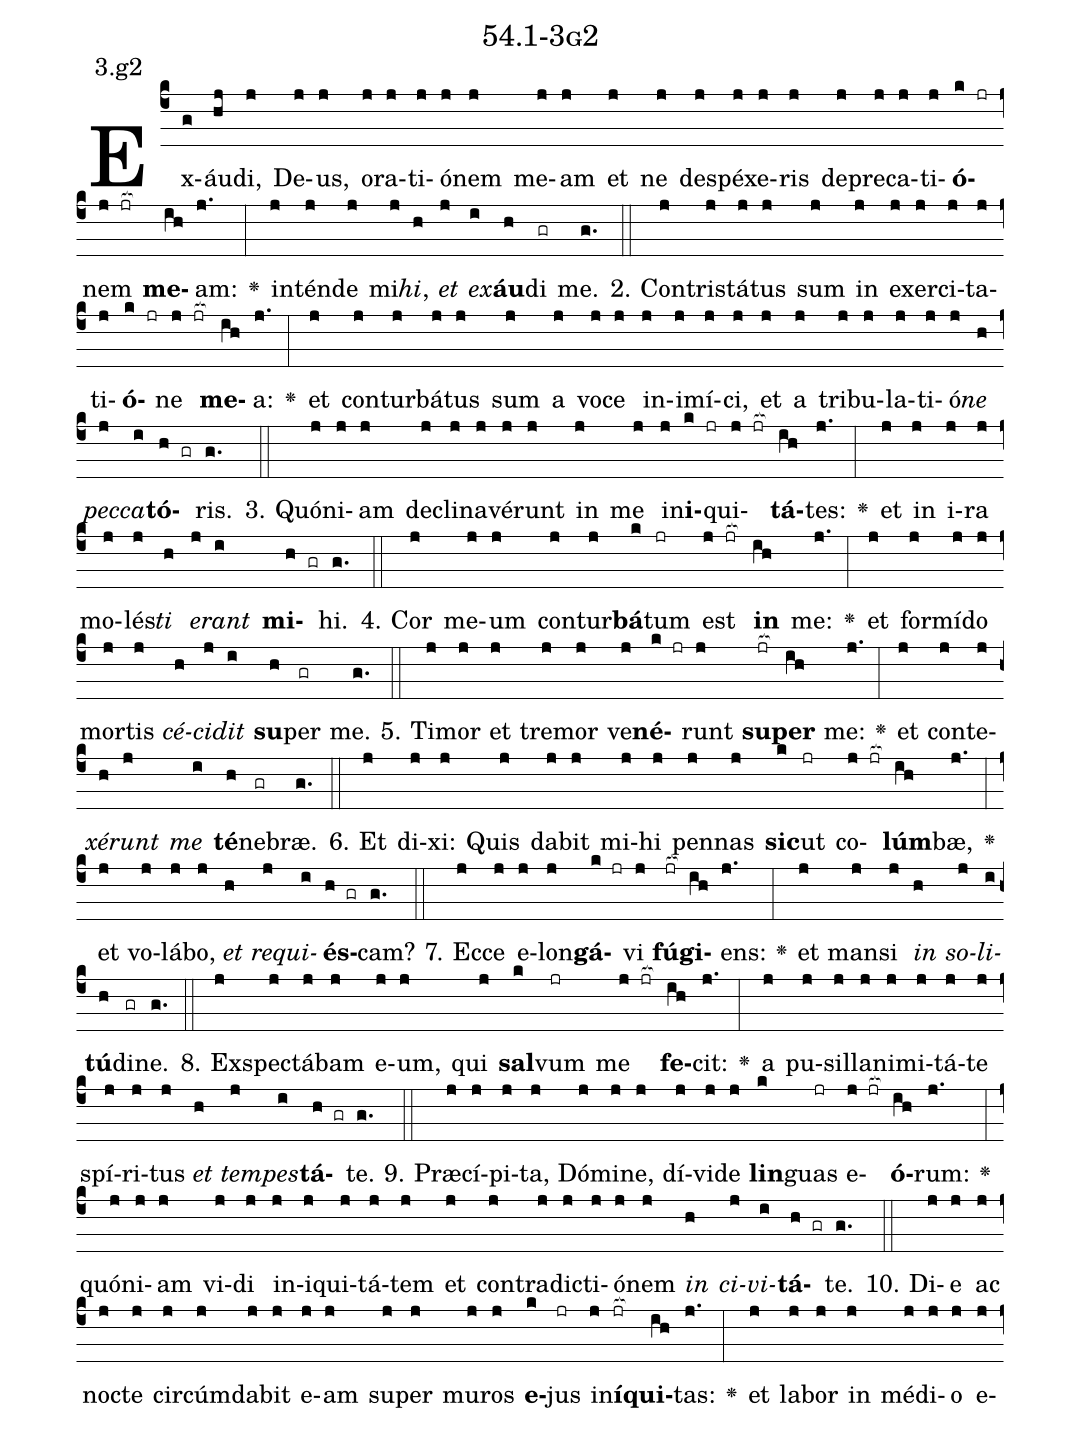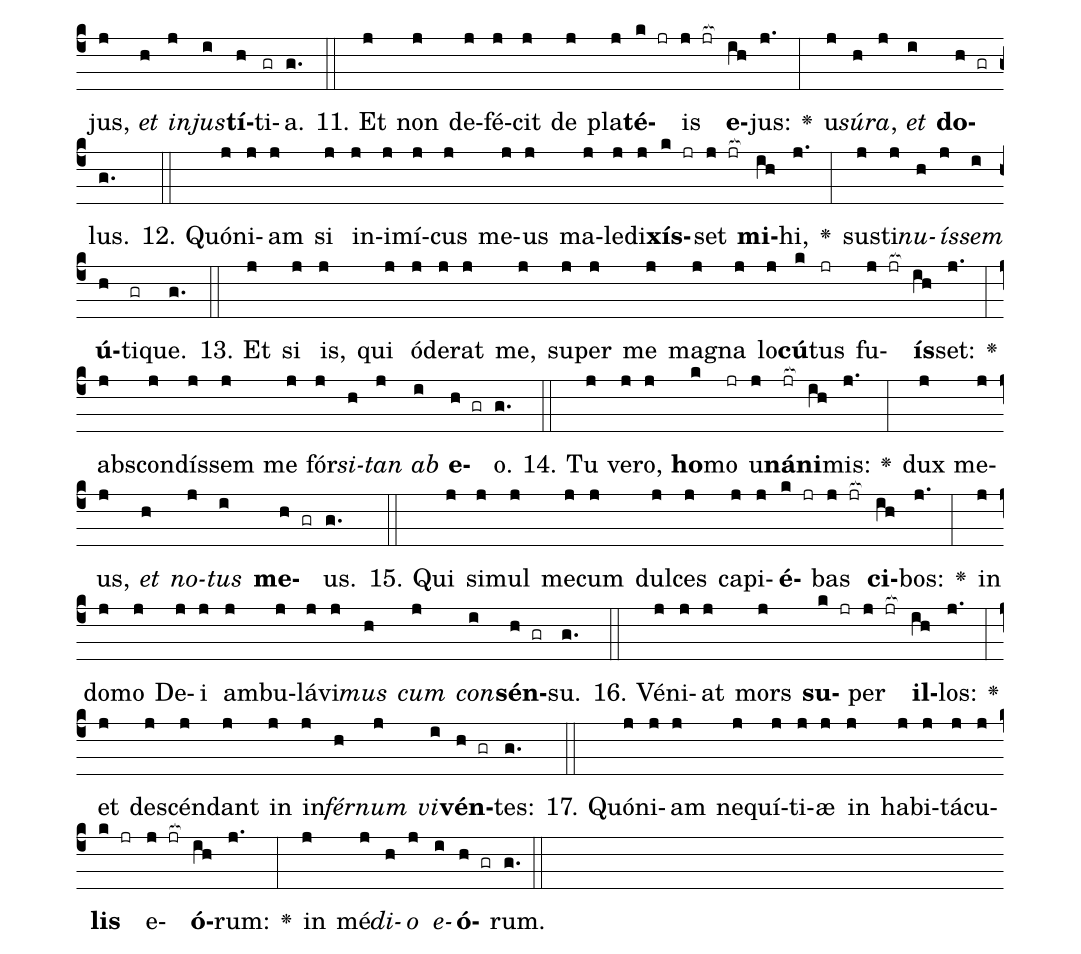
name: 54.1-3g2;
annotation: 3.g2;
%%
(c4)Ex(g)áu(hj)di,(j) De(j)us,(j) o(j)ra(j)ti(j)ó(j)nem(j) me(j)am(j) et(j) ne(j) de(j)spé(j)xe(j)ris(j) de(j)pre(j)ca(j)ti(j)<b>ó</b>(k jr)nem(j jr[ocb:1{]) <b>me</b>(ih[ocb:0}])am:(j.) <v>\greheightstar</v>(:) in(j)tén(j)de(j) mi(j)<i>hi</i>,(h) <i>et</i>(j) <i>ex</i>(i)<b>áu</b>(h)di(gr) me.(g.) (::)
2. Con(j)tris(j)tá(j)tus(j) sum(j) in(j) ex(j)er(j)ci(j)ta(j)ti(j)<b>ó</b>(k jr)ne(j jr[ocb:1{]) <b>me</b>(ih[ocb:0}])a:(j.) <v>\greheightstar</v>(:) et(j) con(j)tur(j)bá(j)tus(j) sum(j) a(j) vo(j)ce(j) in(j)i(j)mí(j)ci,(j) et(j) a(j) tri(j)bu(j)la(j)ti(j)ó(j)<i>ne</i>(h) <i>pec</i>(j)<i>ca</i>(i)<b>tó</b>(h gr)ris.(g.) (::)
3. Quón(j)i(j)am(j) de(j)cli(j)na(j)vé(j)runt(j) in(j) me(j) in(j)<b>i</b>(k jr)qui(j jr[ocb:1{])<b>tá</b>(ih[ocb:0}])tes:(j.) <v>\greheightstar</v>(:) et(j) in(j) i(j)ra(j) mo(j)lés(j)<i>ti</i>(h) <i>e</i>(j)<i>rant</i>(i) <b>mi</b>(h gr)hi.(g.) (::)
4. Cor(j) me(j)um(j) con(j)tur(j)<b>bá</b>(k)tum(jr) est(j jr[ocb:1{]) <b>in</b>(ih[ocb:0}]) me:(j.) <v>\greheightstar</v>(:) et(j) for(j)mí(j)do(j) mor(j)tis(j) <i>cé</i>(h)<i>ci</i>(j)<i>dit</i>(i) <b>su</b>(h)per(gr) me.(g.) (::)
5. Ti(j)mor(j) et(j) tre(j)mor(j) ve(j)<b>né</b>(k jr)runt(j) <b>su</b>(jr[ocb:1{])<b>per</b>(ih[ocb:0}]) me:(j.) <v>\greheightstar</v>(:) et(j) con(j)te(j)<i>xé</i>(h)<i>runt</i>(j) <i>me</i>(i) <b>té</b>(h)ne(gr)bræ.(g.) (::)
6. Et(j) di(j)xi:(j) Quis(j) da(j)bit(j) mi(j)hi(j) pen(j)nas(j) <b>sic</b>(k)ut(jr) co(j jr[ocb:1{])<b>lúm</b>(ih[ocb:0}])bæ,(j.) <v>\greheightstar</v>(:) et(j) vo(j)lá(j)bo,(j) <i>et</i>(h) <i>re</i>(j)<i>qui</i>(i)<b>és</b>(h gr)cam?(g.) (::)
7. Ec(j)ce(j) e(j)lon(j)<b>gá</b>(k jr)vi(j) <b>fú</b>(jr[ocb:1{])<b>gi</b>(ih[ocb:0}])ens:(j.) <v>\greheightstar</v>(:) et(j) man(j)si(j) <i>in</i>(h) <i>so</i>(j)<i>li</i>(i)<b>tú</b>(h)di(gr)ne.(g.) (::)
8. Ex(j)spec(j)tá(j)bam(j) e(j)um,(j) qui(j) <b>sal</b>(k)vum(jr) me(j jr[ocb:1{]) <b>fe</b>(ih[ocb:0}])cit:(j.) <v>\greheightstar</v>(:) a(j) pu(j)sil(j)la(j)ni(j)mi(j)tá(j)te(j) spí(j)ri(j)tus(j) <i>et</i>(h) <i>tem</i>(j)<i>pes</i>(i)<b>tá</b>(h gr)te.(g.) (::)
9. Præ(j)cí(j)pi(j)ta,(j) Dó(j)mi(j)ne,(j) dí(j)vi(j)de(j) <b>lin</b>(k)guas(jr) e(j jr[ocb:1{])<b>ó</b>(ih[ocb:0}])rum:(j.) <v>\greheightstar</v>(:) quón(j)i(j)am(j) vi(j)di(j) in(j)i(j)qui(j)tá(j)tem(j) et(j) con(j)tra(j)dic(j)ti(j)ó(j)nem(j) <i>in</i>(h) <i>ci</i>(j)<i>vi</i>(i)<b>tá</b>(h gr)te.(g.) (::)
10. Di(j)e(j) ac(j) noc(j)te(j) cir(j)cúm(j)da(j)bit(j) e(j)am(j) su(j)per(j) mu(j)ros(j) <b>e</b>(k)jus(jr) in(j)<b>í</b>(jr[ocb:1{])<b>qui</b>(ih[ocb:0}])tas:(j.) <v>\greheightstar</v>(:) et(j) la(j)bor(j) in(j) mé(j)di(j)o(j) e(j)jus,(j) <i>et</i>(h) <i>in</i>(j)<i>jus</i>(i)<b>tí</b>(h)ti(gr)a.(g.) (::)
11. Et(j) non(j) de(j)fé(j)cit(j) de(j) pla(j)<b>té</b>(k jr)is(j jr[ocb:1{]) <b>e</b>(ih[ocb:0}])jus:(j.) <v>\greheightstar</v>(:) u(j)<i>sú</i>(h)<i>ra</i>,(j) <i>et</i>(i) <b>do</b>(h gr)lus.(g.) (::)
12. Quón(j)i(j)am(j) si(j) in(j)i(j)mí(j)cus(j) me(j)us(j) ma(j)le(j)di(j)<b>xís</b>(k jr)set(j jr[ocb:1{]) <b>mi</b>(ih[ocb:0}])hi,(j.) <v>\greheightstar</v>(:) sus(j)ti(j)<i>nu</i>(h)<i>ís</i>(j)<i>sem</i>(i) <b>ú</b>(h)ti(gr)que.(g.) (::)
13. Et(j) si(j) is,(j) qui(j) ó(j)de(j)rat(j) me,(j) su(j)per(j) me(j) ma(j)gna(j) lo(j)<b>cú</b>(k)tus(jr) fu(j jr[ocb:1{])<b>ís</b>(ih[ocb:0}])set:(j.) <v>\greheightstar</v>(:) abs(j)con(j)dís(j)sem(j) me(j) fór(j)<i>si</i>(h)<i>tan</i>(j) <i>ab</i>(i) <b>e</b>(h gr)o.(g.) (::)
14. Tu(j) ve(j)ro,(j) <b>ho</b>(k)mo(jr) u(j)<b>ná</b>(jr[ocb:1{])<b>ni</b>(ih[ocb:0}])mis:(j.) <v>\greheightstar</v>(:) dux(j) me(j)us,(j) <i>et</i>(h) <i>no</i>(j)<i>tus</i>(i) <b>me</b>(h gr)us.(g.) (::)
15. Qui(j) si(j)mul(j) me(j)cum(j) dul(j)ces(j) ca(j)pi(j)<b>é</b>(k jr)bas(j jr[ocb:1{]) <b>ci</b>(ih[ocb:0}])bos:(j.) <v>\greheightstar</v>(:) in(j) do(j)mo(j) De(j)i(j) am(j)bu(j)lá(j)vi(j)<i>mus</i>(h) <i>cum</i>(j) <i>con</i>(i)<b>sén</b>(h gr)su.(g.) (::)
16. Vé(j)ni(j)at(j) mors(j) <b>su</b>(k jr)per(j jr[ocb:1{]) <b>il</b>(ih[ocb:0}])los:(j.) <v>\greheightstar</v>(:) et(j) de(j)scén(j)dant(j) in(j) in(j)<i>fér</i>(h)<i>num</i>(j) <i>vi</i>(i)<b>vén</b>(h gr)tes:(g.) (::)
17. Quón(j)i(j)am(j) ne(j)quí(j)ti(j)æ(j) in(j) ha(j)bi(j)tá(j)cu(j)<b>lis</b>(k jr) e(j jr[ocb:1{])<b>ó</b>(ih[ocb:0}])rum:(j.) <v>\greheightstar</v>(:) in(j) mé(j)<i>di</i>(h)<i>o</i>(j) <i>e</i>(i)<b>ó</b>(h gr)rum.(g.) (::)
